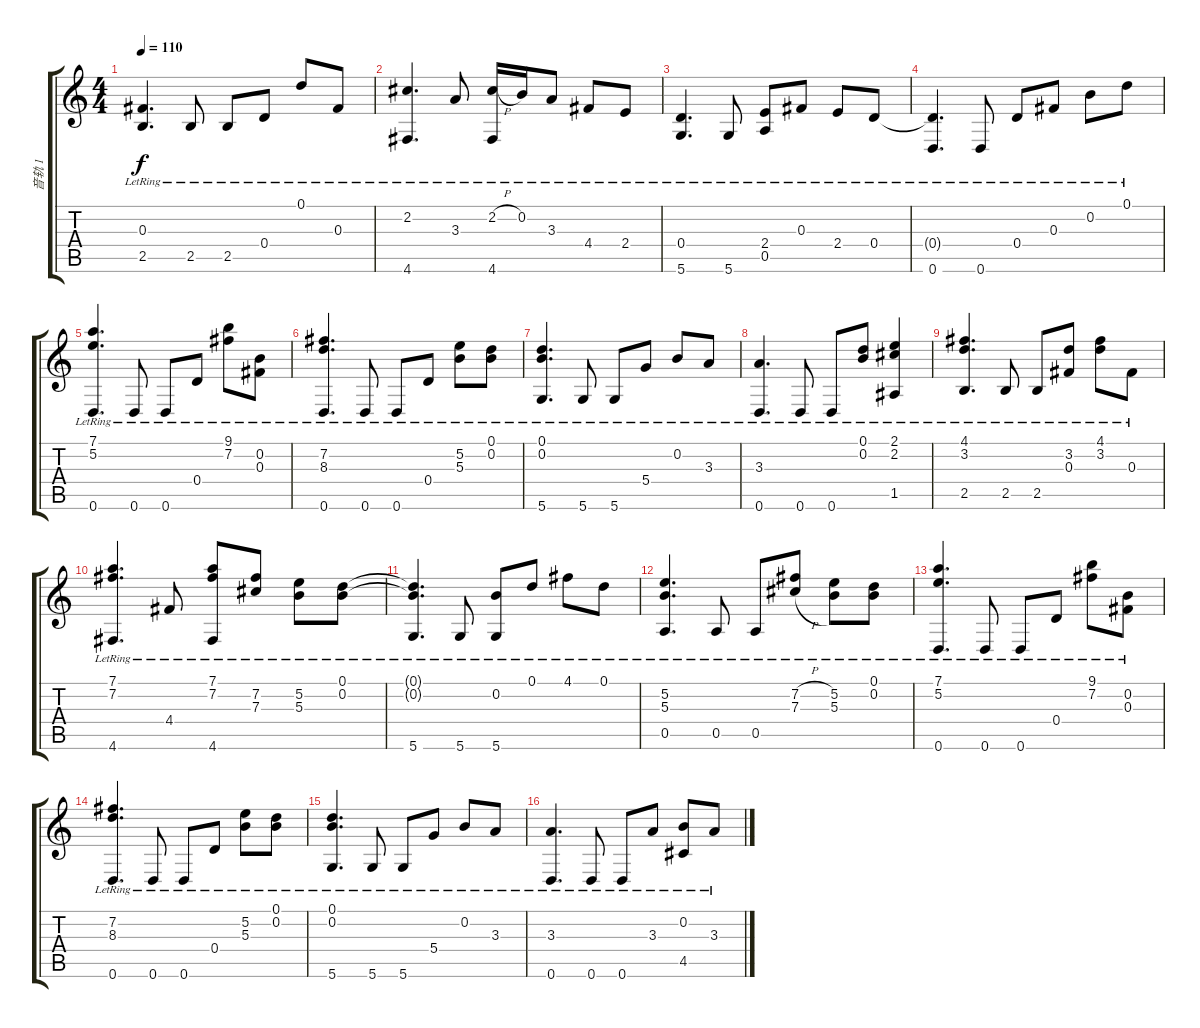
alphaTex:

\track ("音轨 1" "音轨 1") {instrument acousticguitarnylon}
\staff {score tabs}
\tuning (D4 B3 Gb3 D3 A2 D2) {hide}
\ts (4 4)
\tempo 110
\clef g2
\ks c
(0.3{lr} 2.5{lr}).4{d dy f} 2.5{lr}.8 2.5{lr}.8 0.4{lr}.8 0.1{lr}.8 0.3{lr}.8 |
(2.2{lr} 4.6{lr}).4{d} 3.3{lr}.8 (2.2{h lr} 4.6{lr}).16 0.2{lr}.16 3.3{lr}.8 4.4{lr}.8 2.4{lr}.8 |
(0.4{lr} 5.6{lr}).4{d} 5.6{lr}.8 (2.4{lr} 0.5{lr}).8 0.3{lr}.8 2.4{lr}.8 0.4{lr}.8 |
(0.4{t} 0.6{lr}).4{d} 0.6{lr}.8 0.4{lr}.8 0.3{lr}.8 0.2{lr}.8 0.1{lr}.8 |
(7.1{lr} 5.2{lr} 0.6{lr}).4{d} 0.6{lr}.8 0.6{lr}.8 0.4{lr}.8 (9.1{lr} 7.2{lr}).8 (0.2{lr} 0.3{lr}).8 |
(7.2{lr} 8.3{lr} 0.6{lr}).4{d} 0.6{lr}.8 0.6{lr}.8 0.4{lr}.8 (5.2{lr} 5.3{lr}).8 (0.1{lr} 0.2{lr}).8 |
(0.1{lr} 0.2{lr} 5.6{lr}).4{d} 5.6{lr}.8 5.6{lr}.8 5.4{lr}.8 0.2{lr}.8 3.3{lr}.8 |
(3.3{lr} 0.6{lr}).4{d} 0.6{lr}.8 0.6{lr}.8 (0.1{lr} 0.2{lr}).8 (2.1{lr} 2.2{lr} 1.5{lr}).4 |
(4.1{lr} 3.2{lr} 2.5{lr}).4{d} 2.5{lr}.8 2.5{lr}.8 (3.2{lr} 0.3{lr}).8 (4.1{lr} 3.2{lr}).8 0.3{lr}.8 |
(7.1{lr} 7.2{lr} 4.6{lr}).4{d} 4.4{lr}.8 (7.1{lr} 7.2{lr} 4.6{lr}).8 (7.2{lr} 7.3{lr}).8 (5.2{lr} 5.3{lr}).8 (0.1{lr} 0.2{lr}).8 |
(0.1{t} 0.2{t} 5.6{lr}).4{d} 5.6{lr}.8 (0.2{lr} 5.6{lr}).8 0.1{lr}.8 4.1{lr}.8 0.1{lr}.8 |
(5.2{lr} 5.3{lr} 0.5{lr}).4{d} 0.5{lr}.8 0.5{lr}.8 (7.2{h lr} 7.3{h lr}).8 (5.2{lr} 5.3{lr}).8 (0.1{lr} 0.2{lr}).8 |
(7.1{lr} 5.2{lr} 0.6{lr}).4{d} 0.6{lr}.8 0.6{lr}.8 0.4{lr}.8 (9.1{lr} 7.2{lr}).8 (0.2{lr} 0.3{lr}).8 |
(7.2{lr} 8.3{lr} 0.6{lr}).4{d} 0.6{lr}.8 0.6{lr}.8 0.4{lr}.8 (5.2{lr} 5.3{lr}).8 (0.1{lr} 0.2{lr}).8 |
(0.1{lr} 0.2{lr} 5.6{lr}).4{d} 5.6{lr}.8 5.6{lr}.8 5.4{lr}.8 0.2{lr}.8 3.3{lr}.8 |
(3.3{lr} 0.6{lr}).4{d} 0.6{lr}.8 0.6{lr}.8 3.3{lr}.8 (0.2{lr} 4.5{lr}).8 3.3{lr}.8
